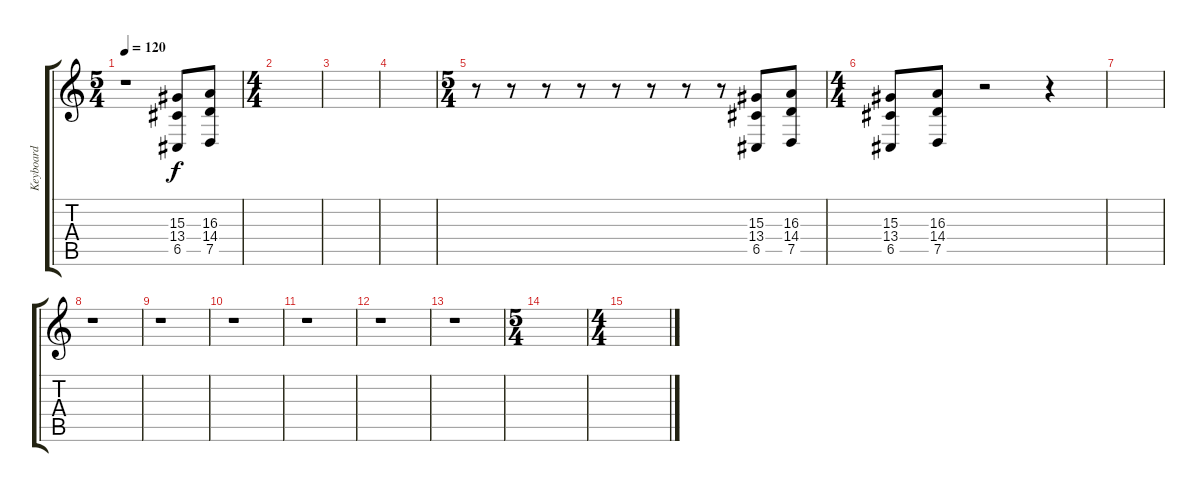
\track ("Keyboard" "Keyboard") {instrument choiraahs}
\staff {score tabs}
\tuning (D4 A3 F3 C3 G2 D2) {hide}
\ts (5 4)
\tempo 120
\clef g2
\ks c
r.1{dy f instrument choiraahs} (15.3 13.4 6.5).8 (16.3 14.4 7.5).8 |
\ts (4 4)
|
|
|
\ts (5 4)
r.8 r.8 r.8 r.8 r.8 r.8 r.8 r.8 (15.3 13.4 6.5).8 (16.3 14.4 7.5).8 |
\ts (4 4)
(15.3 13.4 6.5).8 (16.3 14.4 7.5).8 r.2 r.4 |
|
r.1 |
r.1 |
r.1 |
r.1 |
r.1 |
r.1 |
\ts (5 4)
|
\ts (4 4)
